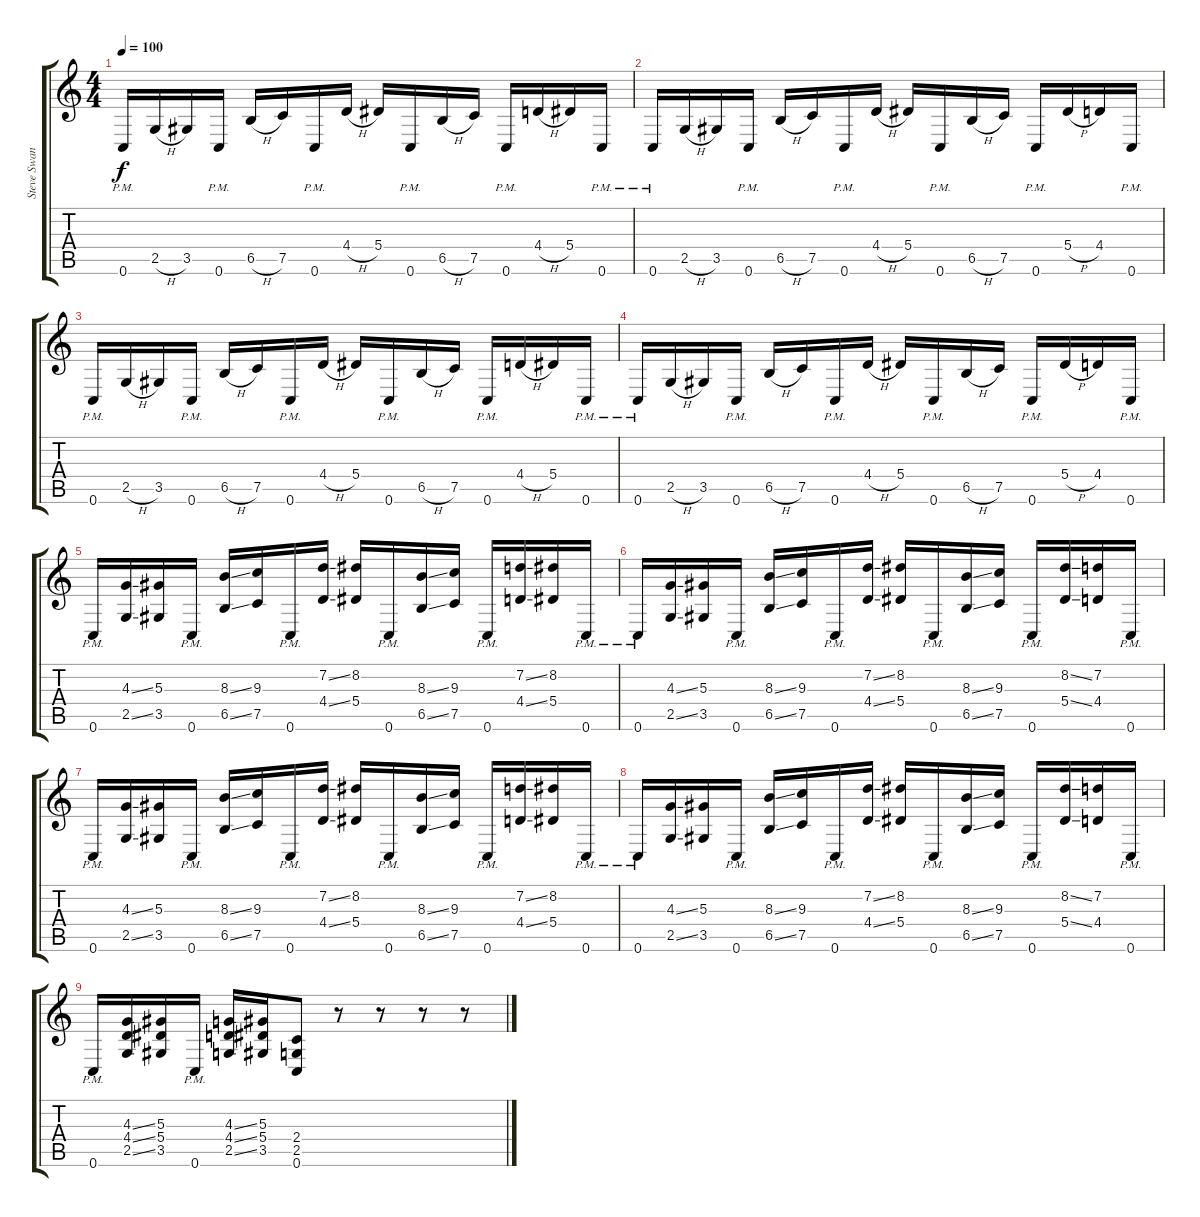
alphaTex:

\track ("Steve Swanson" "Steve Swan") {instrument distortionguitar}
\staff {score tabs}
\tuning (C4 G3 Eb3 Bb2 F2 C2) {hide}
\ts (4 4)
\tempo 100
\clef g2
\ks c
0.6{pm}.16{dy f} 2.5{h}.16 3.5.16 0.6{pm}.16 6.5{h}.16 7.5.16 0.6{pm}.16 4.4{h}.16 5.4.16 0.6{pm}.16 6.5{h}.16 7.5.16 0.6{pm}.16 4.4{h}.16 5.4.16 0.6{pm}.16 |
0.6{pm}.16 2.5{h}.16 3.5.16 0.6{pm}.16 6.5{h}.16 7.5.16 0.6{pm}.16 4.4{h}.16 5.4.16 0.6{pm}.16 6.5{h}.16 7.5.16 0.6{pm}.16 5.4{h}.16 4.4.16 0.6{pm}.16 |
0.6{pm}.16 2.5{h}.16 3.5.16 0.6{pm}.16 6.5{h}.16 7.5.16 0.6{pm}.16 4.4{h}.16 5.4.16 0.6{pm}.16 6.5{h}.16 7.5.16 0.6{pm}.16 4.4{h}.16 5.4.16 0.6{pm}.16 |
0.6{pm}.16 2.5{h}.16 3.5.16 0.6{pm}.16 6.5{h}.16 7.5.16 0.6{pm}.16 4.4{h}.16 5.4.16 0.6{pm}.16 6.5{h}.16 7.5.16 0.6{pm}.16 5.4{h}.16 4.4.16 0.6{pm}.16 |
0.6{pm}.16 (4.3{ss} 2.5{ss}).16 (5.3 3.5).16 0.6{pm}.16 (8.3{ss} 6.5{ss}).16 (9.3 7.5).16 0.6{pm}.16 (7.2{ss} 4.4{ss}).16 (8.2 5.4).16 0.6{pm}.16 (8.3{ss} 6.5{ss}).16 (9.3 7.5).16 0.6{pm}.16 (7.2{ss} 4.4{ss}).16 (8.2 5.4).16 0.6{pm}.16 |
0.6{pm}.16 (4.3{ss} 2.5{ss}).16 (5.3 3.5).16 0.6{pm}.16 (8.3{ss} 6.5{ss}).16 (9.3 7.5).16 0.6{pm}.16 (7.2{ss} 4.4{ss}).16 (8.2 5.4).16 0.6{pm}.16 (8.3{ss} 6.5{ss}).16 (9.3 7.5).16 0.6{pm}.16 (8.2{ss} 5.4{ss}).16 (7.2 4.4).16 0.6{pm}.16 |
0.6{pm}.16 (4.3{ss} 2.5{ss}).16 (5.3 3.5).16 0.6{pm}.16 (8.3{ss} 6.5{ss}).16 (9.3 7.5).16 0.6{pm}.16 (7.2{ss} 4.4{ss}).16 (8.2 5.4).16 0.6{pm}.16 (8.3{ss} 6.5{ss}).16 (9.3 7.5).16 0.6{pm}.16 (7.2{ss} 4.4{ss}).16 (8.2 5.4).16 0.6{pm}.16 |
0.6{pm}.16 (4.3{ss} 2.5{ss}).16 (5.3 3.5).16 0.6{pm}.16 (8.3{ss} 6.5{ss}).16 (9.3 7.5).16 0.6{pm}.16 (7.2{ss} 4.4{ss}).16 (8.2 5.4).16 0.6{pm}.16 (8.3{ss} 6.5{ss}).16 (9.3 7.5).16 0.6{pm}.16 (8.2{ss} 5.4{ss}).16 (7.2 4.4).16 0.6{pm}.16 |
0.6{pm}.16 (4.3{ss} 4.4{ss} 2.5{ss}).16 (5.3 5.4 3.5).16 0.6{pm}.16 (4.3{ss} 4.4{ss} 2.5{ss}).16 (5.3 5.4 3.5).16 (2.4 2.5 0.6).8 r.8 r.8 r.8 r.8
